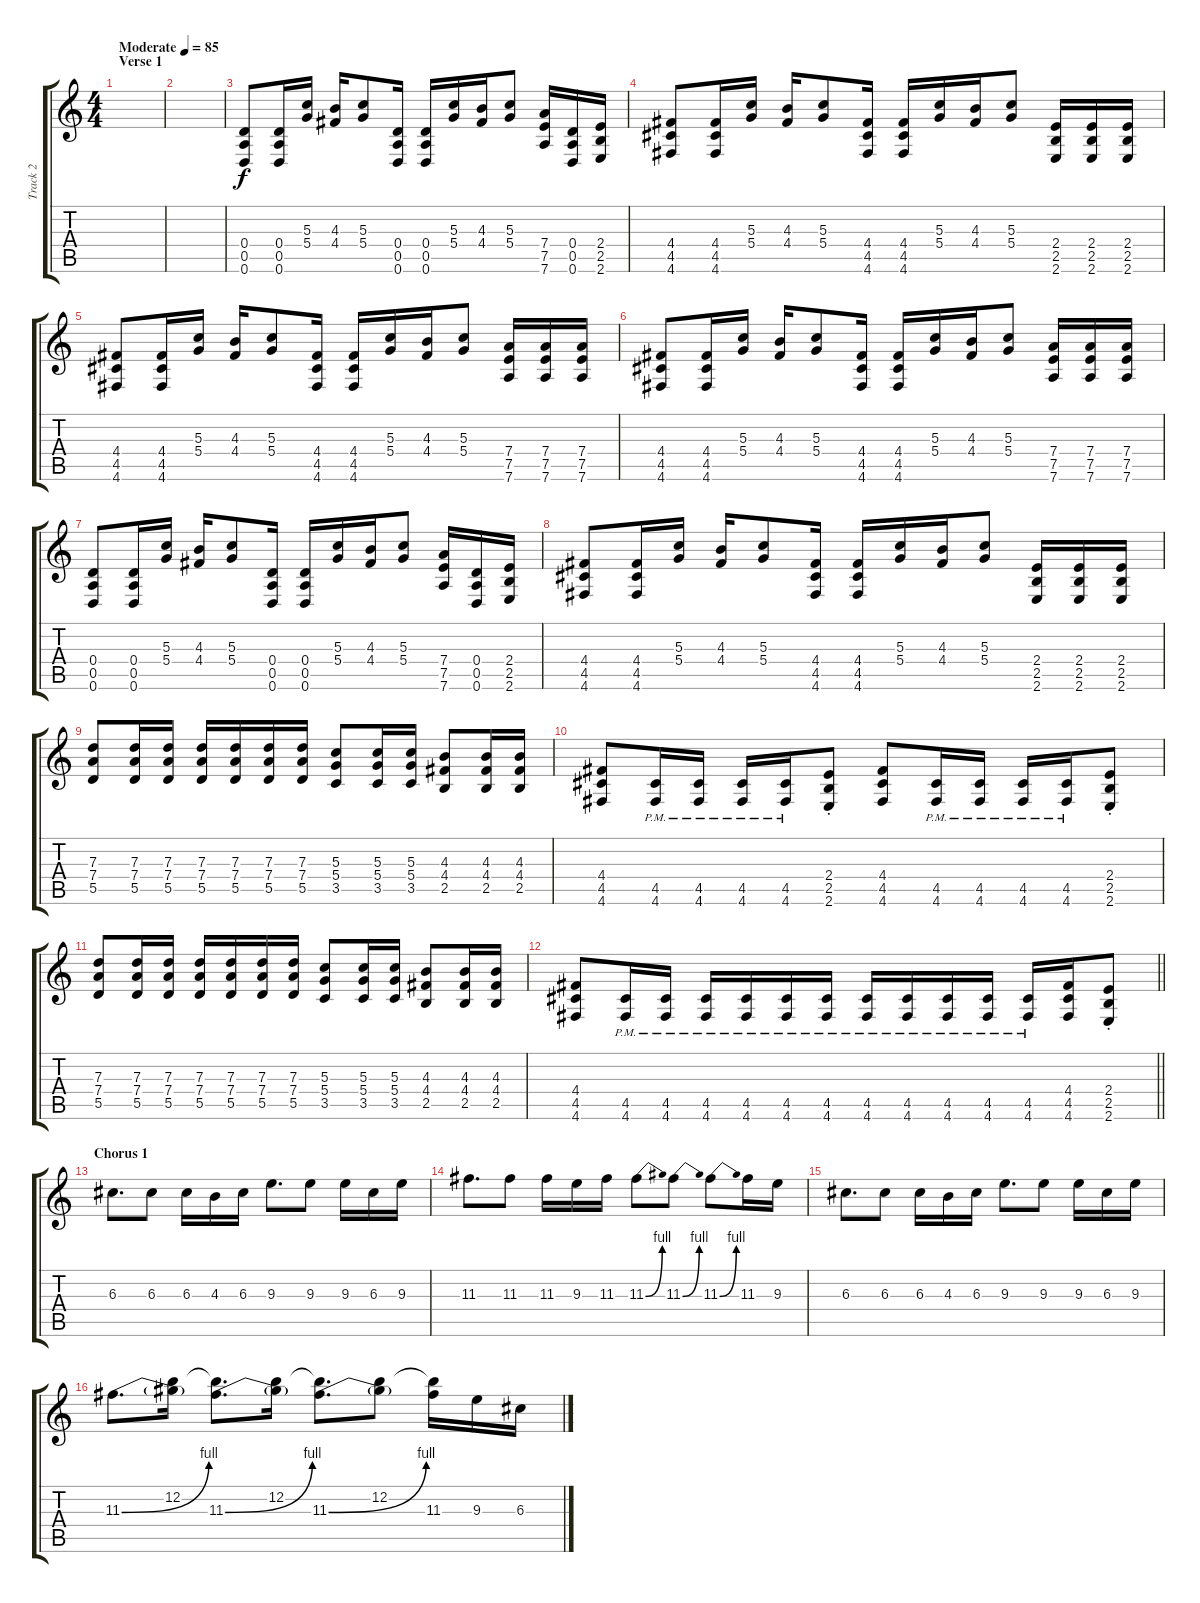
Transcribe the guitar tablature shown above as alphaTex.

\track ("Track 2" "Track 2") {instrument distortionguitar}
\staff {score tabs}
\tuning (E4 B3 G3 D3 A2 D2) {hide}
\ts (4 4)
\section ("" "Verse 1")
\tempo (85 "Moderate")
\clef g2
\ks c
|
|
(0.4 0.5 0.6).8 (0.4 0.5 0.6).16 (5.3 5.4).16 (4.3 4.4).16 (5.3 5.4).8 (0.4 0.5 0.6).16 (0.4 0.5 0.6).16 (5.3 5.4).16 (4.3 4.4).16 (5.3 5.4).8 (7.4 7.5 7.6).16 (0.4 0.5 0.6).16 (2.4 2.5 2.6).16 |
(4.4 4.5 4.6).8 (4.4 4.5 4.6).16 (5.3 5.4).16 (4.3 4.4).16 (5.3 5.4).8 (4.4 4.5 4.6).16 (4.4 4.5 4.6).16 (5.3 5.4).16 (4.3 4.4).16 (5.3 5.4).8 (2.4 2.5 2.6).16 (2.4 2.5 2.6).16 (2.4 2.5 2.6).16 |
(4.4 4.5 4.6).8 (4.4 4.5 4.6).16 (5.3 5.4).16 (4.3 4.4).16 (5.3 5.4).8 (4.4 4.5 4.6).16 (4.4 4.5 4.6).16 (5.3 5.4).16 (4.3 4.4).16 (5.3 5.4).8 (7.4 7.5 7.6).16 (7.4 7.5 7.6).16 (7.4 7.5 7.6).16 |
(4.4 4.5 4.6).8 (4.4 4.5 4.6).16 (5.3 5.4).16 (4.3 4.4).16 (5.3 5.4).8 (4.4 4.5 4.6).16 (4.4 4.5 4.6).16 (5.3 5.4).16 (4.3 4.4).16 (5.3 5.4).8 (7.4 7.5 7.6).16 (7.4 7.5 7.6).16 (7.4 7.5 7.6).16 |
(0.4 0.5 0.6).8 (0.4 0.5 0.6).16 (5.3 5.4).16 (4.3 4.4).16 (5.3 5.4).8 (0.4 0.5 0.6).16 (0.4 0.5 0.6).16 (5.3 5.4).16 (4.3 4.4).16 (5.3 5.4).8 (7.4 7.5 7.6).16 (0.4 0.5 0.6).16 (2.4 2.5 2.6).16 |
(4.4 4.5 4.6).8 (4.4 4.5 4.6).16 (5.3 5.4).16 (4.3 4.4).16 (5.3 5.4).8 (4.4 4.5 4.6).16 (4.4 4.5 4.6).16 (5.3 5.4).16 (4.3 4.4).16 (5.3 5.4).8 (2.4 2.5 2.6).16 (2.4 2.5 2.6).16 (2.4 2.5 2.6).16 |
(7.3 7.4 5.5).8 (7.3 7.4 5.5).16 (7.3 7.4 5.5).16 (7.3 7.4 5.5).16 (7.3 7.4 5.5).16 (7.3 7.4 5.5).16 (7.3 7.4 5.5).16 (5.3 5.4 3.5).8 (5.3 5.4 3.5).16 (5.3 5.4 3.5).16 (4.3 4.4 2.5).8 (4.3 4.4 2.5).16 (4.3 4.4 2.5).16 |
(4.4 4.5 4.6).8 (4.5{pm} 4.6{pm}).16 (4.5{pm} 4.6{pm}).16 (4.5{pm} 4.6{pm}).16 (4.5{pm} 4.6{pm}).16 (2.4{st} 2.5{st} 2.6{st}).8 (4.4 4.5 4.6).8 (4.5{pm} 4.6{pm}).16 (4.5{pm} 4.6{pm}).16 (4.5{pm} 4.6{pm}).16 (4.5{pm} 4.6{pm}).16 (2.4{st} 2.5{st} 2.6{st}).8 |
(7.3 7.4 5.5).8 (7.3 7.4 5.5).16 (7.3 7.4 5.5).16 (7.3 7.4 5.5).16 (7.3 7.4 5.5).16 (7.3 7.4 5.5).16 (7.3 7.4 5.5).16 (5.3 5.4 3.5).8 (5.3 5.4 3.5).16 (5.3 5.4 3.5).16 (4.3 4.4 2.5).8 (4.3 4.4 2.5).16 (4.3 4.4 2.5).16 |
\barLineRight lightlight
(4.4 4.5 4.6).8 (4.5{pm} 4.6{pm}).16 (4.5{pm} 4.6{pm}).16 (4.5{pm} 4.6{pm}).16 (4.5{pm} 4.6{pm}).16 (4.5{pm} 4.6{pm}).16 (4.5{pm} 4.6{pm}).16 (4.5{pm} 4.6{pm}).16 (4.5{pm} 4.6{pm}).16 (4.5{pm} 4.6{pm}).16 (4.5{pm} 4.6{pm}).16 (4.5{pm} 4.6{pm}).16 (4.4 4.5 4.6).16 (2.4{st} 2.5{st} 2.6{st}).8 |
\section ("" "Chorus 1")
6.3.8{d} 6.3.8 6.3.16 4.3.16 6.3.16 9.3.8{d} 9.3.8 9.3.16 6.3.16 9.3.16 |
11.3.8{d} 11.3.8 11.3.16 9.3.16 11.3.16 11.3{be (bend 0 0 60 4)}.8 11.3{be (bend 0 0 60 4)}.8 11.3{be (bend 0 0 60 4)}.8 11.3.16 9.3.16 |
6.3.8{d} 6.3.8 6.3.16 4.3.16 6.3.16 9.3.8{d} 9.3.8 9.3.16 6.3.16 9.3.16 |
11.3{be (bend 0 0 60 4)}.8{d} (12.2 11.3{t}).16 (12.2{t} 11.3{be (bend 0 0 60 4)}).8{d} (12.2 11.3{t}).16 (12.2{t} 11.3{be (bend 0 0 60 4)}).8{d} (12.2 11.3{t}).8 (12.2{t} 11.3).16 9.3.16 6.3.16
